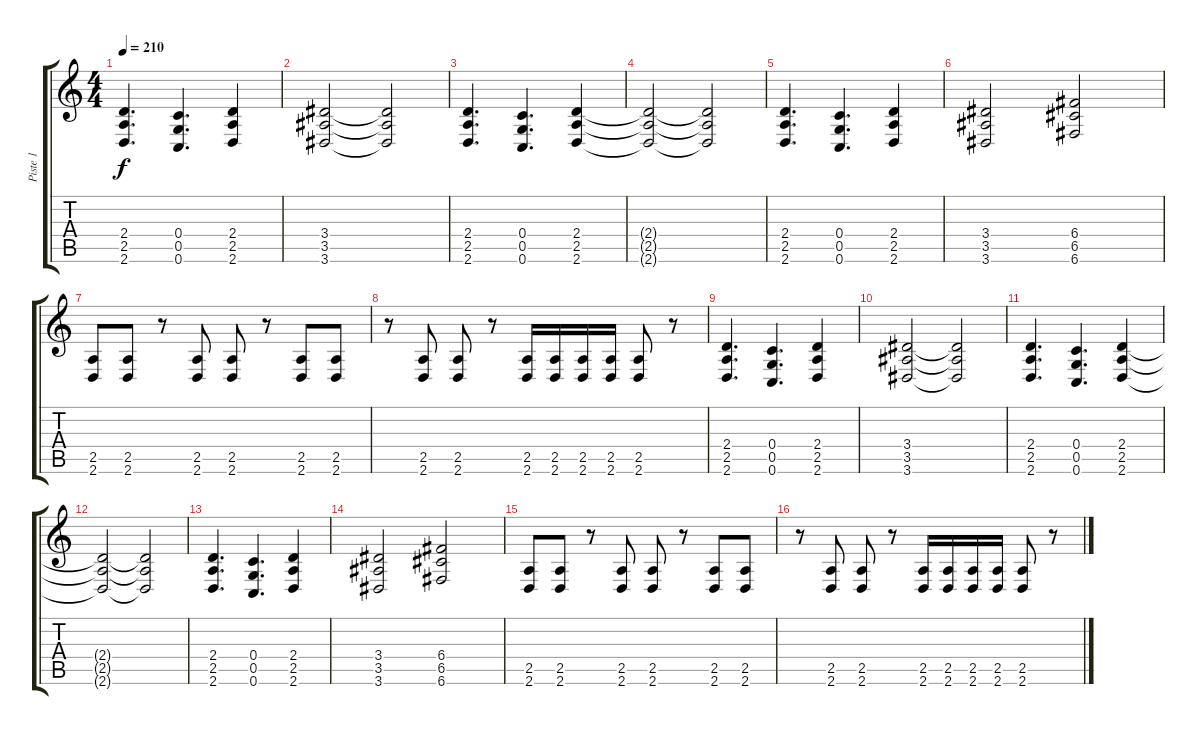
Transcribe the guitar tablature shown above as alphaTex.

\track ("Piste 1" "Piste 1") {instrument overdrivenguitar}
\staff {score tabs}
\tuning (D4 A3 F3 C3 G2 C2) {hide}
\ts (4 4)
\tempo 210
\clef g2
\ks c
(2.4 2.5 2.6).4{d dy f} (0.4 0.5 0.6).4{d} (2.4 2.5 2.6).4 |
(3.4 3.5 3.6).2 (3.4{t} 3.5{t} 3.6{t}).2 |
(2.4 2.5 2.6).4{d} (0.4 0.5 0.6).4{d} (2.4 2.5 2.6).4 |
(2.4{t} 2.5{t} 2.6{t}).2 (2.4{t} 2.5{t} 2.6{t}).2 |
(2.4 2.5 2.6).4{d} (0.4 0.5 0.6).4{d} (2.4 2.5 2.6).4 |
(3.4 3.5 3.6).2 (6.4 6.5 6.6).2 |
(2.5 2.6).8 (2.5 2.6).8 r.8 (2.5 2.6).8 (2.5 2.6).8 r.8 (2.5 2.6).8 (2.5 2.6).8 |
r.8 (2.5 2.6).8 (2.5 2.6).8 r.8 (2.5 2.6).16 (2.5 2.6).16 (2.5 2.6).16 (2.5 2.6).16 (2.5 2.6).8 r.8 |
(2.4 2.5 2.6).4{d} (0.4 0.5 0.6).4{d} (2.4 2.5 2.6).4 |
(3.4 3.5 3.6).2 (3.4{t} 3.5{t} 3.6{t}).2 |
(2.4 2.5 2.6).4{d} (0.4 0.5 0.6).4{d} (2.4 2.5 2.6).4 |
(2.4{t} 2.5{t} 2.6{t}).2 (2.4{t} 2.5{t} 2.6{t}).2 |
(2.4 2.5 2.6).4{d} (0.4 0.5 0.6).4{d} (2.4 2.5 2.6).4 |
(3.4 3.5 3.6).2 (6.4 6.5 6.6).2 |
(2.5 2.6).8 (2.5 2.6).8 r.8 (2.5 2.6).8 (2.5 2.6).8 r.8 (2.5 2.6).8 (2.5 2.6).8 |
r.8 (2.5 2.6).8 (2.5 2.6).8 r.8 (2.5 2.6).16 (2.5 2.6).16 (2.5 2.6).16 (2.5 2.6).16 (2.5 2.6).8 r.8
